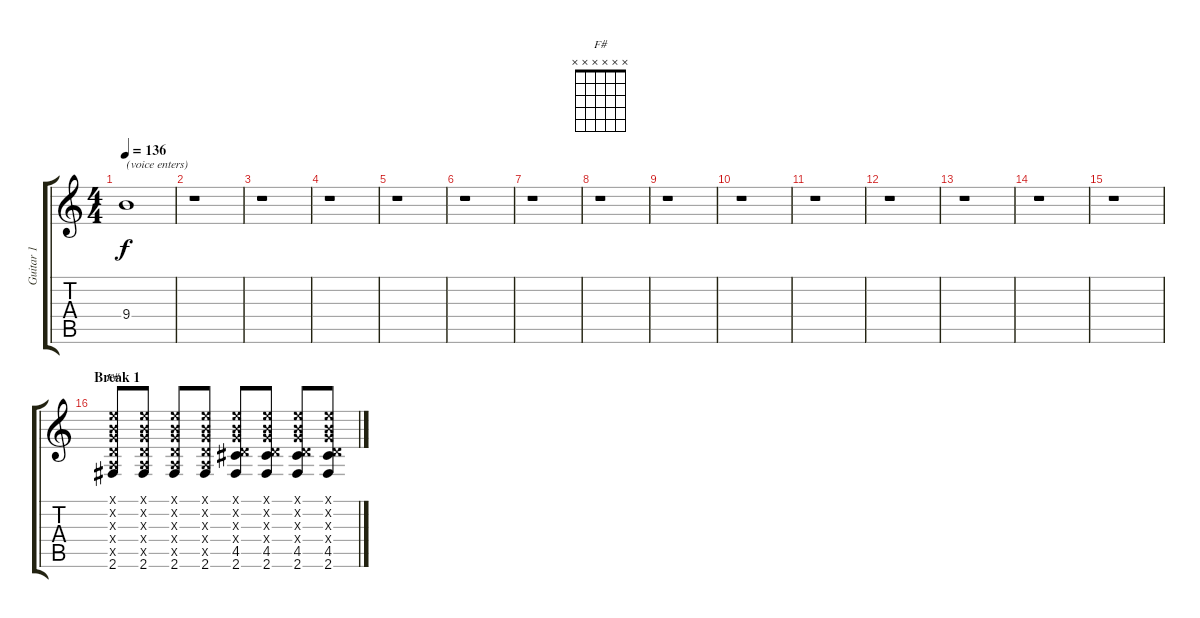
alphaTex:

\track ("Guitar 1" "Guitar 1") {instrument distortionguitar}
\staff {score tabs}
\tuning (E4 B3 G3 D3 A2 E2) {hide}
\chord ("F#" x x x x x x) {firstfret 0}
\ts (4 4)
\tempo 136
\clef g2
\ks c
9.4{t}.1{txt "(voice enters)" dy f} |
r.1{volume 14} |
r.1 |
r.1 |
r.1 |
r.1 |
r.1 |
r.1 |
r.1 |
r.1 |
r.1 |
r.1 |
r.1 |
r.1 |
r.1 |
\section ("" "Break 1")
(0.1{x} 0.2{x} 0.3{x} 0.4{x} 0.5{x} 2.6).8{ch "F#"} (0.1{x} 0.2{x} 0.3{x} 0.4{x} 0.5{x} 2.6).8 (0.1{x} 0.2{x} 0.3{x} 0.4{x} 0.5{x} 2.6).8 (0.1{x} 0.2{x} 0.3{x} 0.4{x} 0.5{x} 2.6).8 (0.1{x} 0.2{x} 0.3{x} 0.4{x} 4.5 2.6).8 (0.1{x} 0.2{x} 0.3{x} 0.4{x} 4.5 2.6).8 (0.1{x} 0.2{x} 0.3{x} 0.4{x} 4.5 2.6).8 (0.1{x} 0.2{x} 0.3{x} 0.4{x} 4.5 2.6).8
